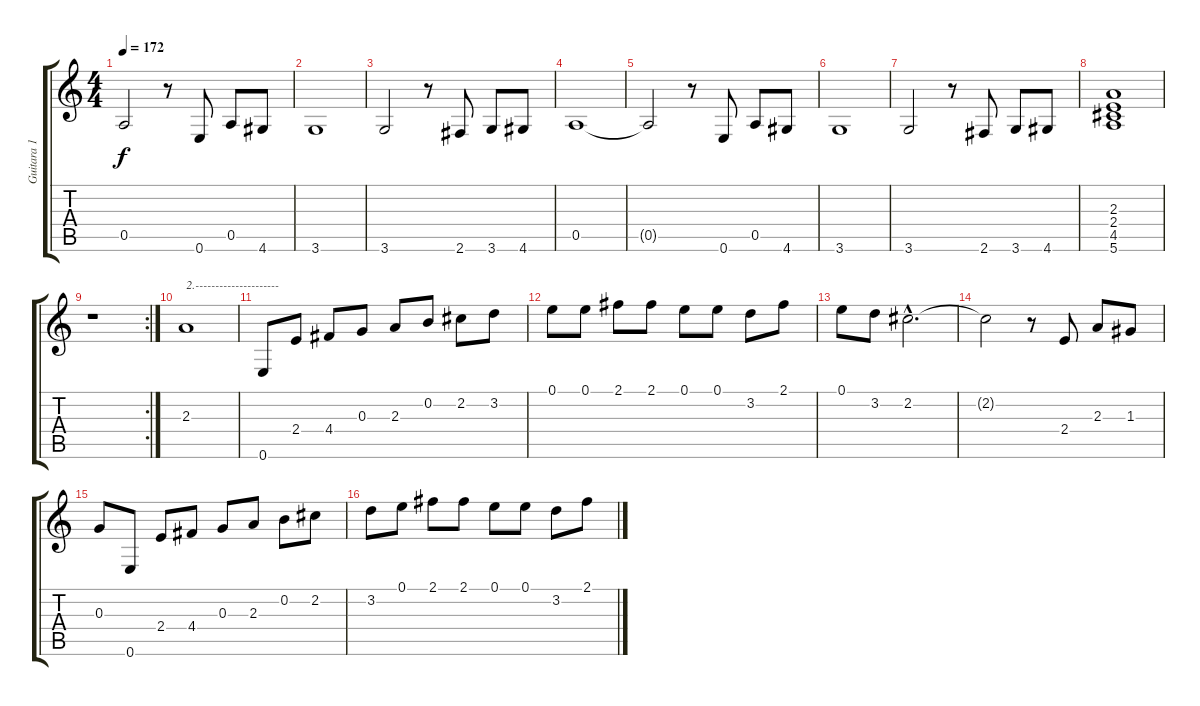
\track ("Guitara 1" "Guitara 1") {instrument acousticguitarnylon}
\staff {score tabs}
\tuning (E4 B3 G3 D3 A2 E2) {hide}
\ts (4 4)
\tempo 172
\clef g2
\ks c
0.5{t}.2{dy f} r.8 0.6.8 0.5.8 4.6.8 |
3.6.1 |
3.6.2 r.8 2.6.8 3.6.8 4.6.8 |
0.5.1 |
0.5{t}.2 r.8 0.6.8 0.5.8 4.6.8 |
3.6.1 |
3.6.2 r.8 2.6.8 3.6.8 4.6.8 |
(2.3 2.4 4.5 5.6).1 |
\rc 2
r.1 |
2.3.1{txt "2.---------------------"} |
0.6.8 2.4.8 4.4.8 0.3.8 2.3.8 0.2.8 2.2.8 3.2.8 |
0.1.8 0.1.8 2.1.8 2.1.8 0.1.8 0.1.8 3.2.8 2.1.8 |
0.1.8 3.2.8 2.2{hac}.2{d} |
2.2{t}.2 r.8 2.4.8 2.3.8 1.3.8 |
0.3.8 0.6.8 2.4.8 4.4.8 0.3.8 2.3.8 0.2.8 2.2.8 |
3.2.8 0.1.8 2.1.8 2.1.8 0.1.8 0.1.8 3.2.8 2.1.8
